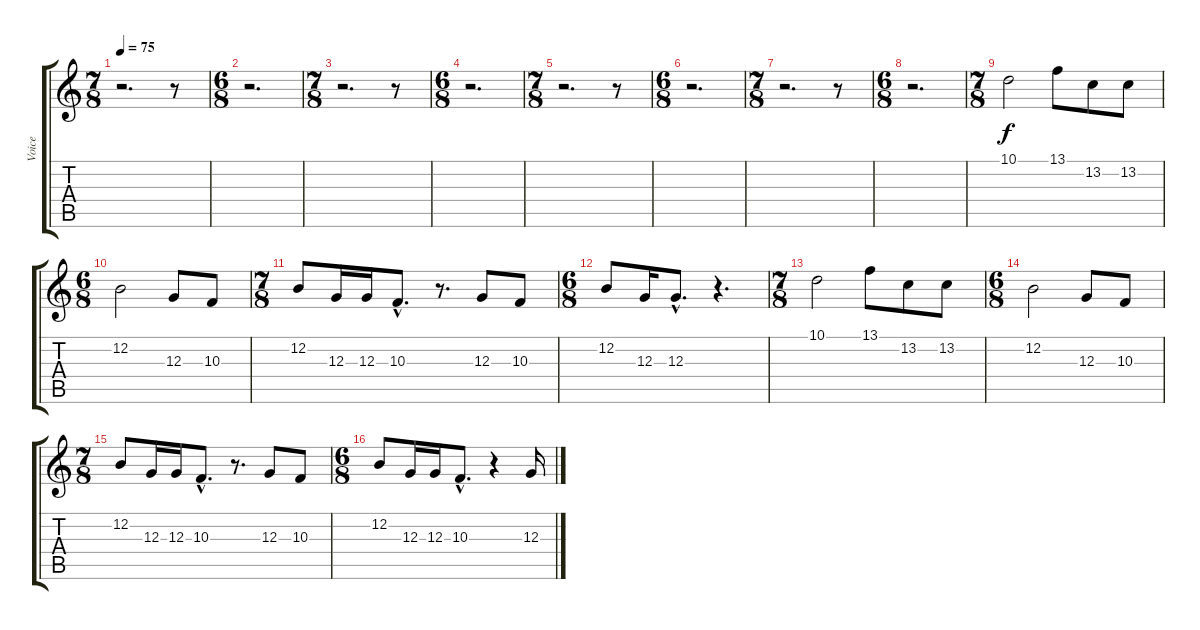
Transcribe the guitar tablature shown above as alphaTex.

\track ("Voice" "Voice") {instrument lead6voice}
\staff {score tabs}
\tuning (E4 B3 G3 D3 A2 E2) {hide}
\ts (7 8)
\tempo 75
\clef g2
\ks c
r.2{d dy f} r.8 |
\ts (6 8)
r.2{d} |
\ts (7 8)
r.2{d} r.8 |
\ts (6 8)
r.2{d} |
\ts (7 8)
r.2{d} r.8 |
\ts (6 8)
r.2{d} |
\ts (7 8)
r.2{d} r.8 |
\ts (6 8)
r.2{d} |
\ts (7 8)
10.1.2 13.1.8 13.2.8 13.2.8 |
\ts (6 8)
12.2.2 12.3.8 10.3.8 |
\ts (7 8)
12.2.8 12.3.16 12.3.16 10.3{hac}.8{d} r.8{d} 12.3.8 10.3.8 |
\ts (6 8)
12.2.8 12.3.16 12.3{hac}.8{d} r.4{d} |
\ts (7 8)
10.1.2 13.1.8 13.2.8 13.2.8 |
\ts (6 8)
12.2.2 12.3.8 10.3.8 |
\ts (7 8)
12.2.8 12.3.16 12.3.16 10.3{hac}.8{d} r.8{d} 12.3.8 10.3.8 |
\ts (6 8)
12.2.8 12.3.16 12.3.16 10.3{hac}.8{d} r.4 12.3.16
